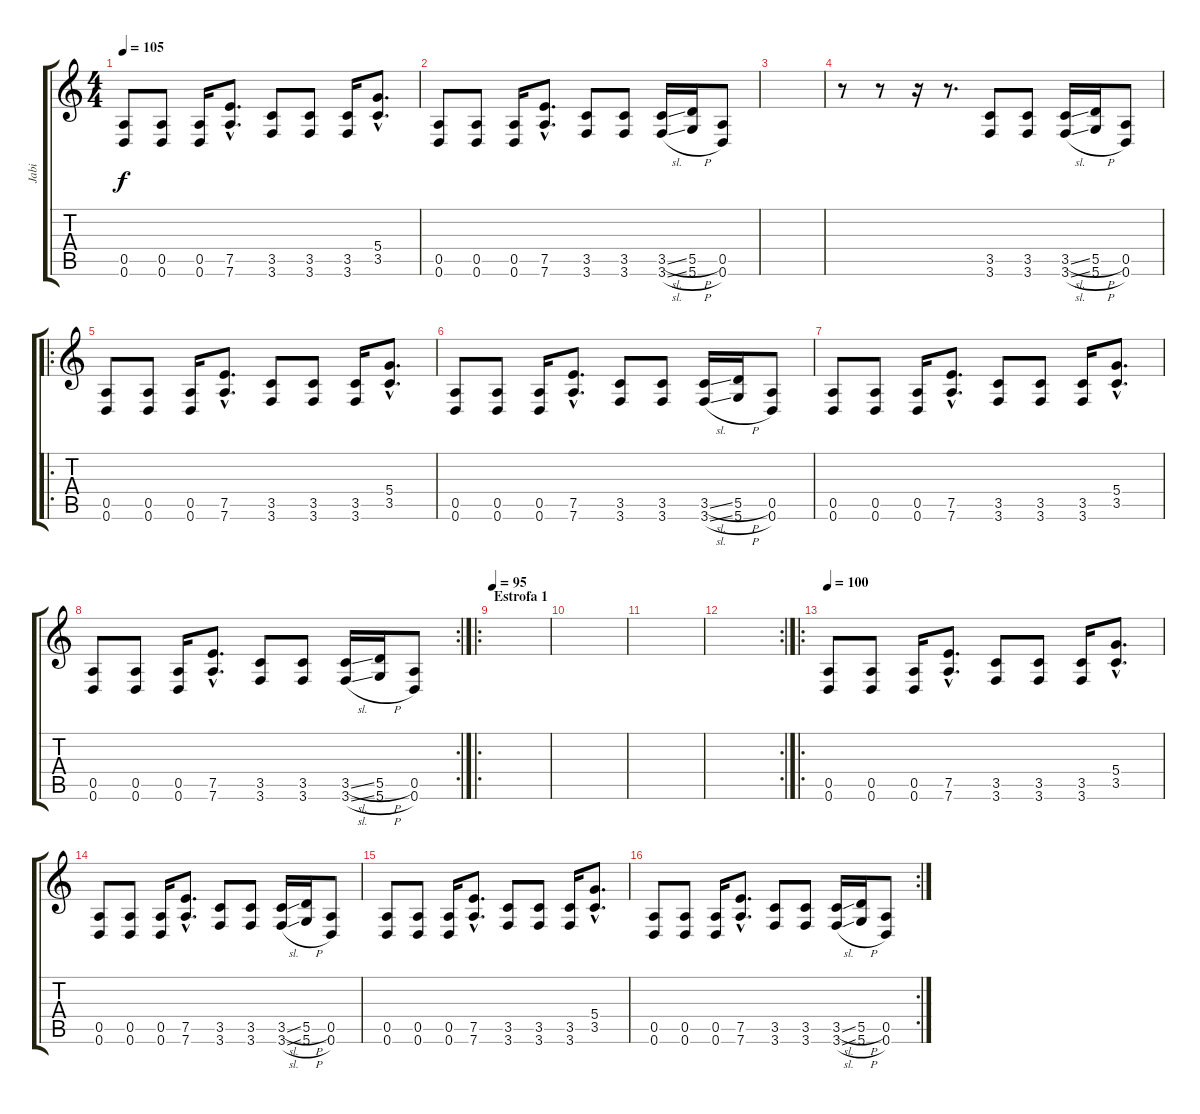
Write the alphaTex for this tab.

\track ("Jabi" "Jabi") {instrument distortionguitar}
\staff {score tabs}
\tuning (E4 B3 G3 D3 A2 D2) {hide}
\ts (4 4)
\tempo 105
\clef g2
\ks c
(0.5 0.6).8{dy f instrument distortionguitar} (0.5 0.6).8 (0.5 0.6).16 (7.5{hac} 7.6{hac}).8{d} (3.5 3.6).8 (3.5 3.6).8 (3.5 3.6).16 (5.4{hac} 3.5{hac}).8{d} |
(0.5 0.6).8 (0.5 0.6).8 (0.5 0.6).16 (7.5{hac} 7.6{hac}).8{d} (3.5 3.6).8 (3.5 3.6).8 (3.5{sl} 3.6{sl}).16 (5.5{h} 5.6{h}).16 (0.5 0.6).8 |
|
r.8 r.8 r.16 r.8{d} (3.5 3.6).8 (3.5 3.6).8 (3.5{sl} 3.6{sl}).16 (5.5{h} 5.6{h}).16 (0.5 0.6).8 |
\ro
(0.5 0.6).8 (0.5 0.6).8 (0.5 0.6).16 (7.5{hac} 7.6{hac}).8{d} (3.5 3.6).8 (3.5 3.6).8 (3.5 3.6).16 (5.4{hac} 3.5{hac}).8{d} |
(0.5 0.6).8 (0.5 0.6).8 (0.5 0.6).16 (7.5{hac} 7.6{hac}).8{d} (3.5 3.6).8 (3.5 3.6).8 (3.5{sl} 3.6{sl}).16 (5.5{h} 5.6{h}).16 (0.5 0.6).8 |
(0.5 0.6).8 (0.5 0.6).8 (0.5 0.6).16 (7.5{hac} 7.6{hac}).8{d} (3.5 3.6).8 (3.5 3.6).8 (3.5 3.6).16 (5.4{hac} 3.5{hac}).8{d} |
\rc 2
(0.5 0.6).8 (0.5 0.6).8 (0.5 0.6).16 (7.5{hac} 7.6{hac}).8{d} (3.5 3.6).8 (3.5 3.6).8 (3.5{sl} 3.6{sl}).16 (5.5{h} 5.6{h}).16 (0.5 0.6).8 |
\ro
\section ("" "Estrofa 1")
\tempo 95
|
|
|
\rc 2
|
\ro
\tempo 100
(0.5 0.6).8 (0.5 0.6).8 (0.5 0.6).16 (7.5{hac} 7.6{hac}).8{d} (3.5 3.6).8 (3.5 3.6).8 (3.5 3.6).16 (5.4{hac} 3.5{hac}).8{d} |
(0.5 0.6).8 (0.5 0.6).8 (0.5 0.6).16 (7.5{hac} 7.6{hac}).8{d} (3.5 3.6).8 (3.5 3.6).8 (3.5{sl} 3.6{sl}).16 (5.5{h} 5.6{h}).16 (0.5 0.6).8 |
(0.5 0.6).8 (0.5 0.6).8 (0.5 0.6).16 (7.5{hac} 7.6{hac}).8{d} (3.5 3.6).8 (3.5 3.6).8 (3.5 3.6).16 (5.4{hac} 3.5{hac}).8{d} |
\rc 2
(0.5 0.6).8 (0.5 0.6).8 (0.5 0.6).16 (7.5{hac} 7.6{hac}).8{d} (3.5 3.6).8 (3.5 3.6).8 (3.5{sl} 3.6{sl}).16 (5.5{h} 5.6{h}).16 (0.5 0.6).8
